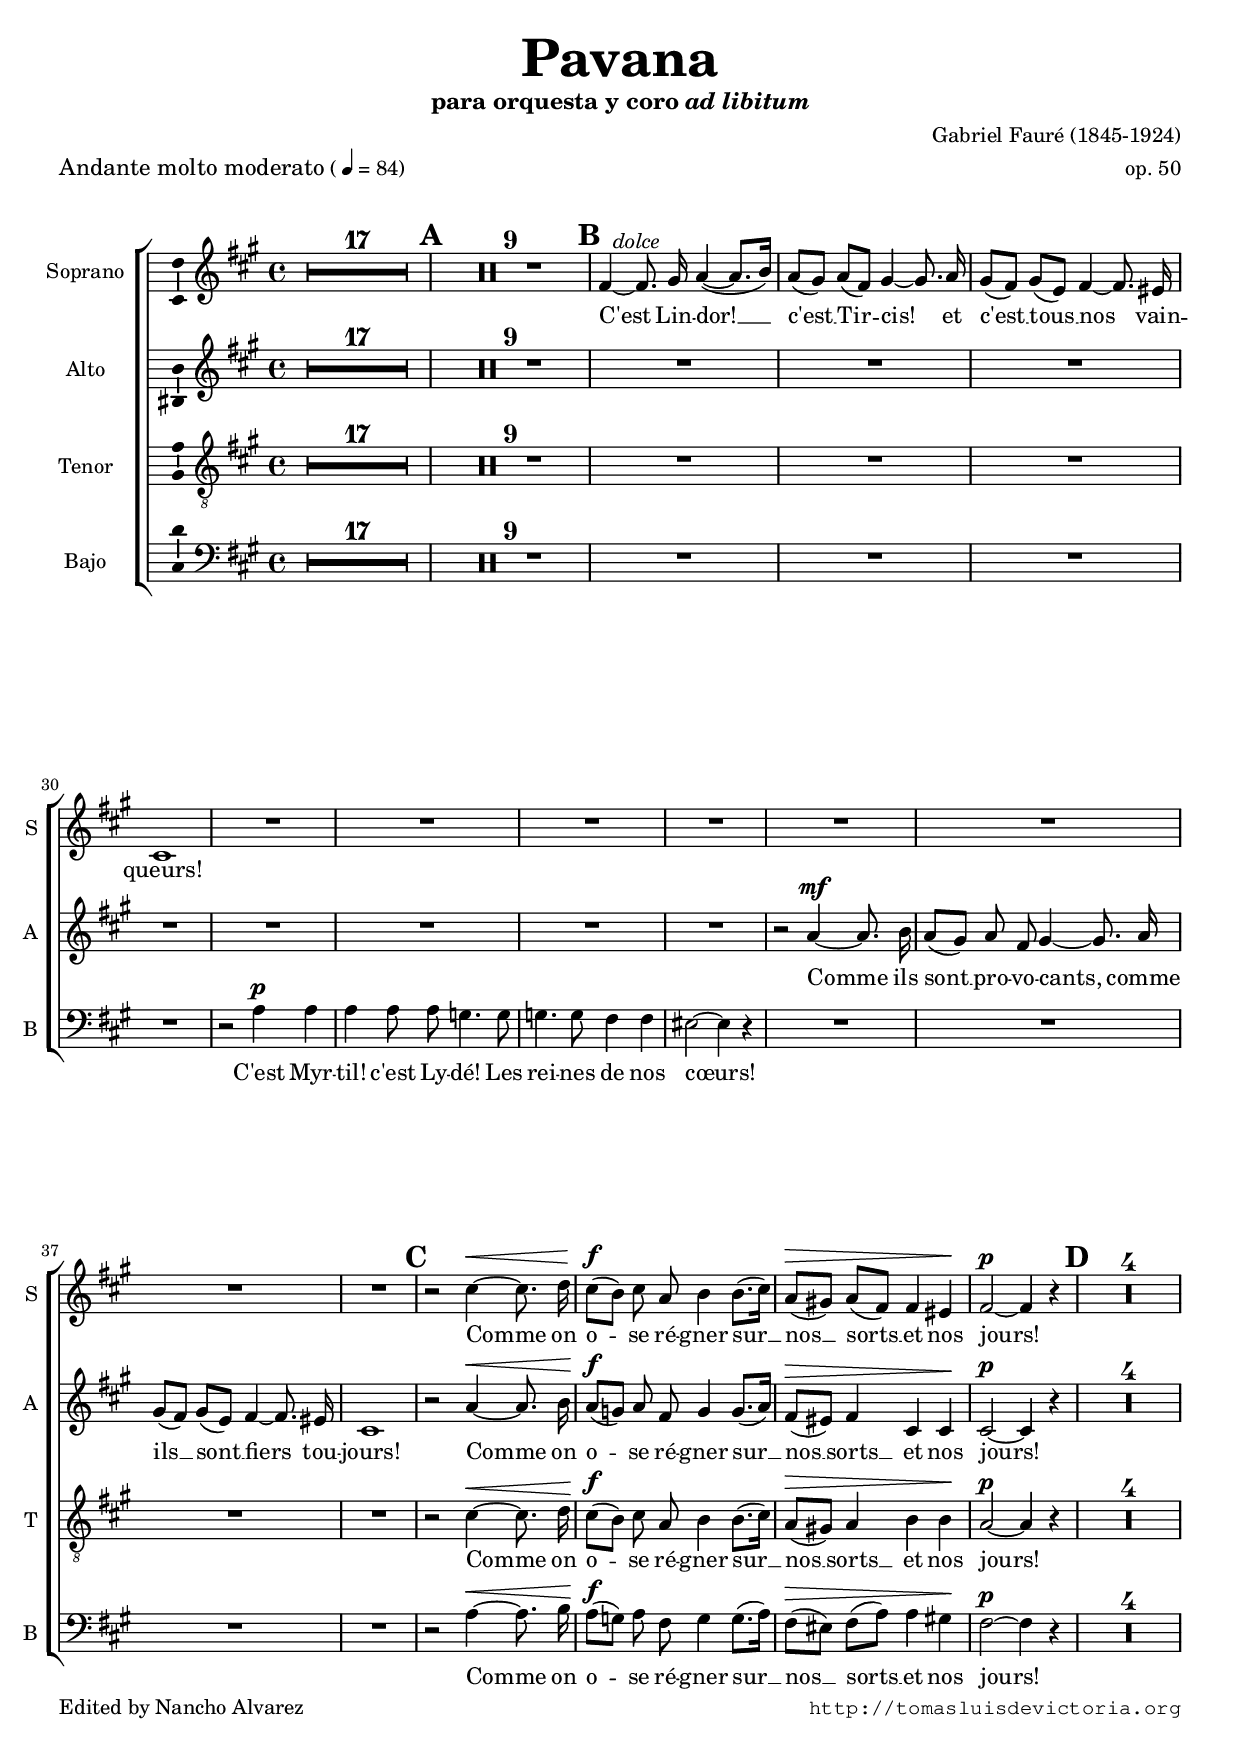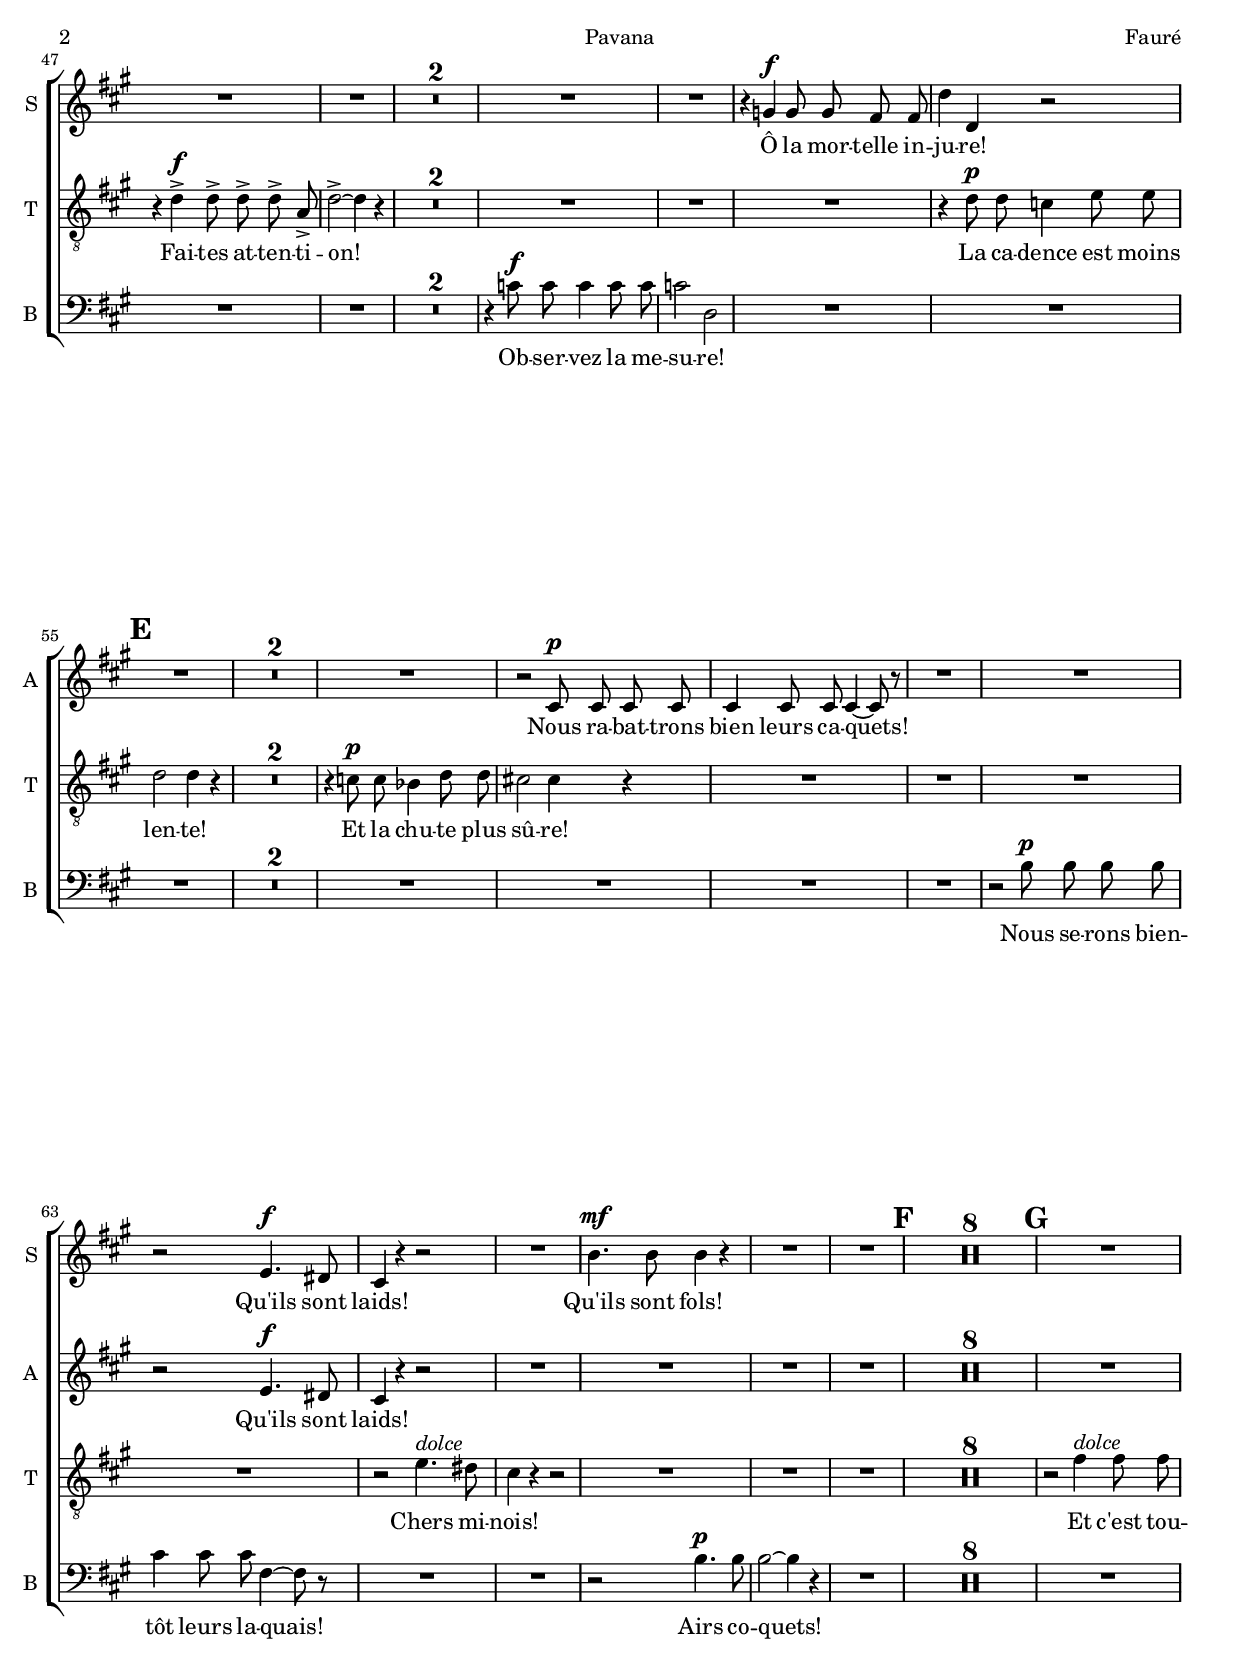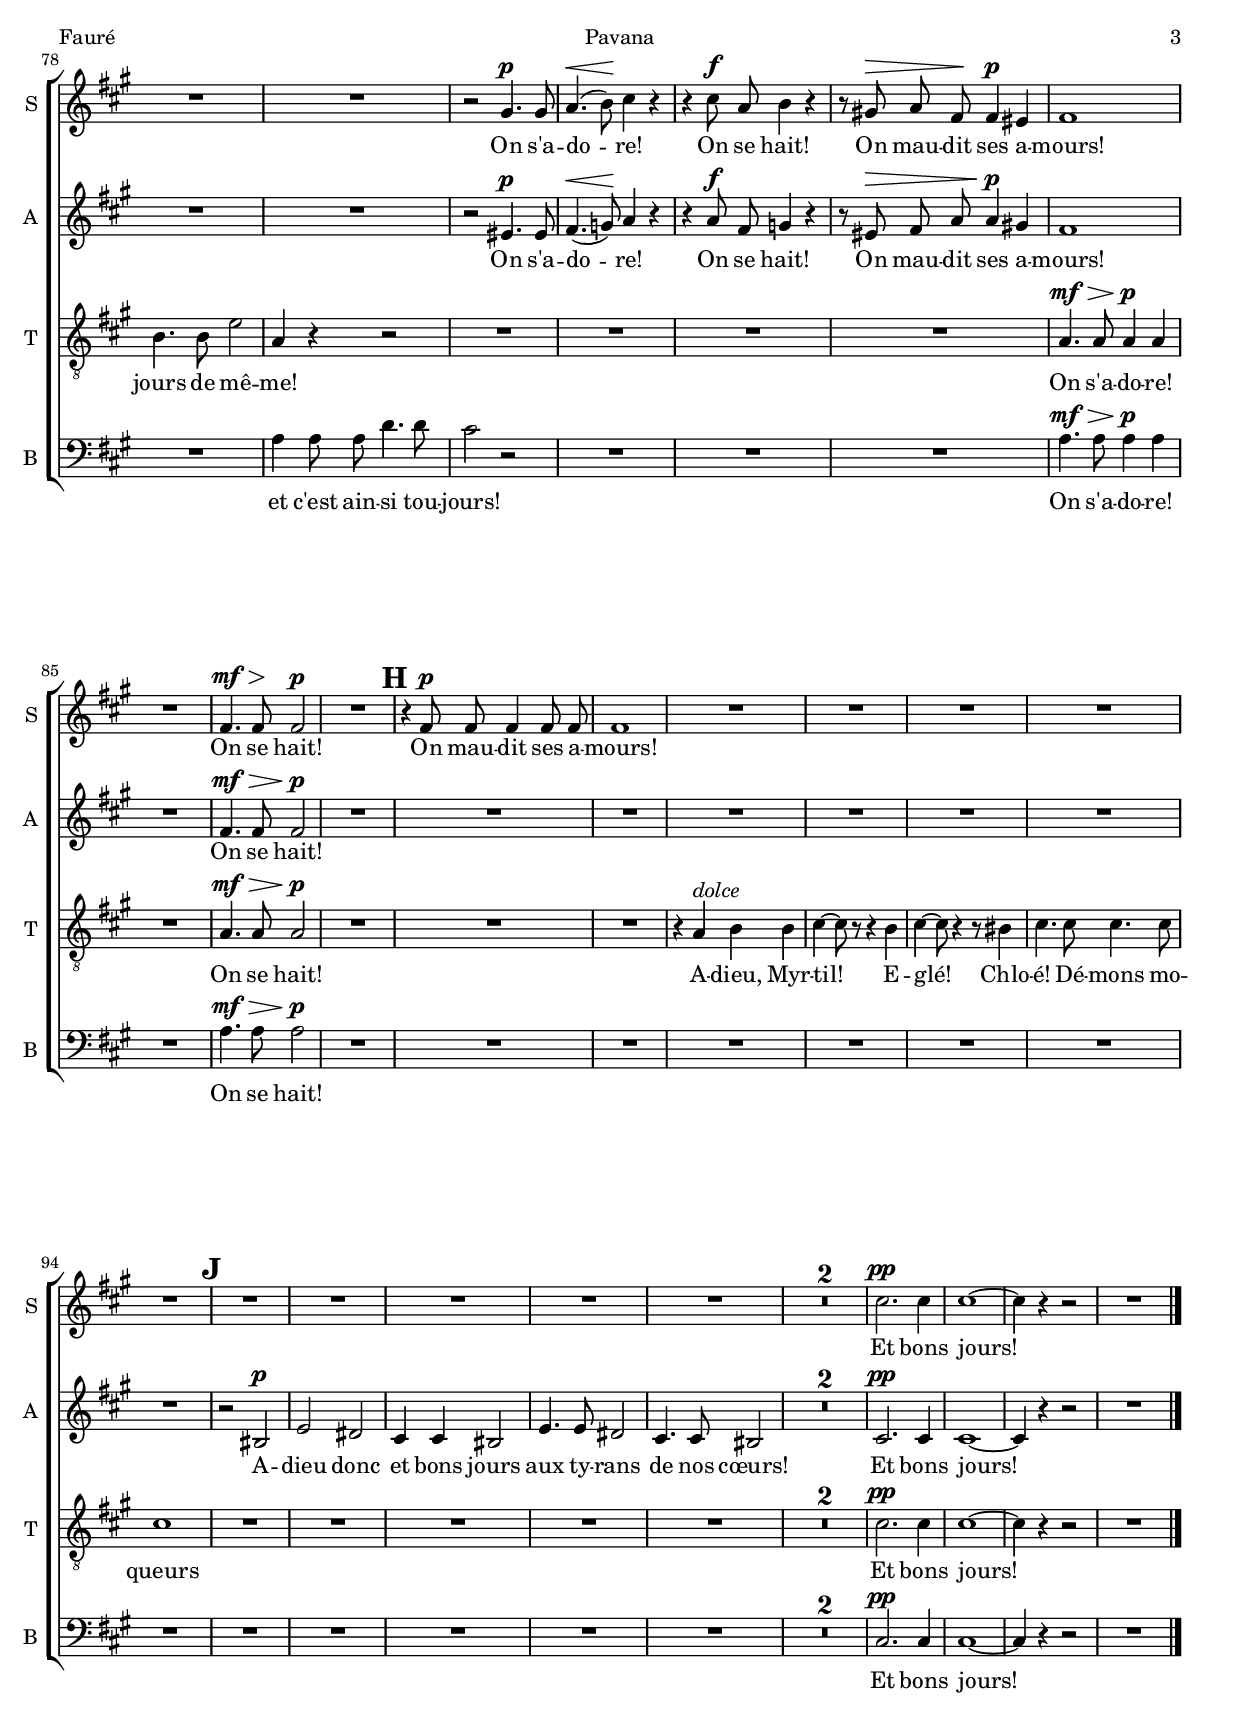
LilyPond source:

\version "2.11.45"

#(set-default-paper-size "a4")
#(set-global-staff-size 18)
#(ly:set-option 'point-and-click #f)

ss=\once \set suggestAccidentals = ##t
italicas=\override LyricText #'font-shape = #'italic
rectas=\override LyricText #'font-shape = #'upright


\header {
	title=\markup{\bigger \bigger \bigger \bigger "Pavana" }
	subtitle=\markup{"para orquesta y coro" \italic "ad libitum"}
	composer="Gabriel Fauré (1845-1924)"
	opus="op. 50"
	piece=\markup{\bigger "Andante molto moderato" ( \smaller \smaller \general-align #Y #DOWN \note #"4" #1  "= 84)"}
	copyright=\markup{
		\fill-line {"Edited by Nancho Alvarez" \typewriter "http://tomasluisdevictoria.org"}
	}
%	tagline=""
}

global={\key fis \minor \time 4/4 \skip 1*17
		\mark \markup{\bigger \bold A}
		\skip 1*9
		\mark \markup{\bigger \bold B}
		\skip 1*12
		\mark \markup{\bigger \bold C}
		\skip 1*4
		\mark \markup{\bigger \bold D}
		\skip 1*12
		\mark \markup{\bigger \bold E}
		\skip 1*14
		\mark \markup{\bigger \bold F}
		\skip 1*8
		\mark \markup{\bigger \bold G}
		\skip 1*11
		\mark \markup{\bigger \bold H}
		\skip 1*7
		\mark \markup{\bigger \bold J}
		\skip 1*11
		\bar "|." }


cantus=\relative c'{
	\dynamicUp
	R1*17
	R1*9
	\once \override TextScript #'X-offset = #1.5
	fis4^\markup{\italic dolce} ~ fis8. gis16 a4( ~ a8.[ b16])
	a8[( gis]) a[( fis]) gis4 ~ gis8. a16
	gis8([ fis]) gis[( e]) fis4 ~ fis8. eis16
	cis1
	R1*8
	r2 cis'4\< ~ cis8. d16
	cis8[(^\f b]) cis a b4 b8.[( cis16])
	a8[(\> gis!]) a[( fis]) fis4 eis\!
	fis2^\p ~ fis4 r4
	R1*10
	r4 g^\f g8 g fis fis
	d'4 d, r2
	R1*8
	r2 e4.^\f dis8
	cis4 r r2
	R1
	b'4.^\mf b8 b4 r
	R1*2
	R1*8
	R1*3
	r2 gis4.^\p gis8
	a4.(\< b8)\! cis4 r
	r4 cis8^\f a b4 r
	r8 gis!\> a fis\! fis4^\p eis
	fis1
	R1
	fis4.^\mf\> fis8\! fis2^\p
	R1
	r4 fis8^\p fis fis4 fis8 fis
	fis1
	R1*5
	R1*7
	cis'2.^\pp cis4
	cis1 ~
	cis4 r4 r2
	R1
}

altus=\relative c''{
	\dynamicUp
	R1*17
	R1*9
	R1*8
	r2 a4^\mf ~ a8. b16
	a8[( gis]) a fis gis4 ~ gis8. a16
	gis8[( fis)] gis[( e]) fis4 ~ fis8. eis16
	cis1
	r2 a'4\< ~ a8. b16\!
	a8^\f[( g]) a fis g4 g8.([ a16])
	fis8[(\> eis]) fis4 cis cis\!
	cis2^\p ~ cis4 r4
	R1*12
	R1*4
	r2 cis8^\p cis cis cis
	cis4 cis8 cis cis4 ~ cis8 r8
	R1*2
	r2 e4.^\f dis8
	cis4 r4 r2
	R1*4
	R1*8
	R1*3
	r2 eis4.^\p eis8
	fis4.\<( g8)\! a4 r4
	r4 a8^\f fis g4 r4
	r8 eis\> fis a a4^\p gis!4
	fis1
	R1
	fis4.^\mf\> fis8 fis2^\p
	R1
	R1*7
	r2 bis,2^\p
	e dis
	cis4 cis bis2
	e4. e8 dis2
	cis4. cis8 bis2
	R1*2
	cis2.^\pp cis4 
	cis1 ~
	cis4 r r2
	R1
}

tenor=\relative c'{
	\dynamicUp
	R1*17
	R1*9
	R1*12
	r2 cis4\< ~ cis8. d16\!
	cis8[(^\f b]) cis a b4 b8.([ cis16])
	a8[(\> gis!]) a4 b b\!
	a2^\p ~ a4 r
	R1*4
	r4 d->^\f d8-> d-> d-> a->
	d2-> ~ d4 r
	R1*5
	r4 d8^\p d c4 e8 e
	d2 d4 r
	R1*2
	r4 c8^\p c bes4 d8 d
	cis!2 cis4 r
	R1*4
	r2 e4.^\markup{\italic dolce} dis8
	cis4 r4 r2
	R1*3
	R1*8
	r2 fis4^\markup{\italic dolce} fis8 fis
	b,4. b8 e2
	a,4 r r2
	R1*4
	a4.^\mf\> a8 a4^\p a
	R1
	a4.^\mf\> a8 a2^\p
	R1
	R1*2
	r4 a4^\markup{\italic dolce} b b
	cis4 ~ cis8 r8 r4 b
	cis4 ~ cis8 r4 r8 bis4
	cis4. cis8 cis4. cis8
	cis1
	R1*7
	cis2.^\pp cis4
	cis1 ~ cis4 r4 r2
	R1
}

bassus=\relative c'{
	\dynamicUp
	R1*17
	R1*9
	R1*4
	r2 a4^\p a
	a4 a8 a g4. g8
	g4. g8 fis4 fis
	eis2 ~ eis4 r
	R1*4
	r2 a4\< ~ a8. b16\!
	a8^\f[( g]) a8 fis g4 g8.[( a16])
	fis8[(\> eis]) fis[( a]) a4 gis!\!
	fis2^\p ~ fis4 r
	R1*8
	r4 c'8^\f c c4 c8 c
	c2 d,2
	R1*9
	r2 b'8^\p b b b
	cis4 cis8 cis fis,4 ~ fis8 r8
	R1*2
	r2 b4.^\p b8
	b2 ~ b4 r
	R1*9
	R1*2
	a4 a8 a d4. d8
	cis2 r
	R1*3
	a4.^\mf\> a8 a4^\p a
	R1
	a4.^\mf\> a8 a2^\p
	R1
	R1*7
	R1*7
	cis,2.^\pp cis4
	cis1 ~ 
	cis4 r r2
	R1
}


textocantus=\lyricmode{
C'est Lin -- dor! __ 
c'est __ Tir -- cis! 
et c'est __ tous __ nos vain -- queurs!
Comme on o -- se ré -- gner sur __ nos __ sorts __ et nos jours!
Ô la mor -- telle in -- ju -- re!
Qu'ils sont laids!
Qu'ils sont fols!
On s'a -- do -- re!
On se hait! On mau -- dit ses a -- mours!
On se hait! On mau -- dit ses a -- mours! 
Et bons jours!
}

textoaltus=\lyricmode{
Comme ils sont __ pro -- vo -- cants, comme ils __ sont __ fiers tou -- jours!
Comme on o -- se ré -- gner sur __ nos __ sorts __ et nos jours!
Nous ra -- bat -- trons bien leurs ca -- quets!
Qu'ils sont laids!
On s'a -- do -- re!
On se hait! On mau -- dit ses a -- mours!
On se hait! 
A -- dieu donc et bons jours aux ty -- rans de nos cœurs!
Et bons jours!
}

textotenor=\lyricmode{
Comme on o -- se ré -- gner sur __ nos __ sorts __ et nos jours!
Fai -- tes at -- ten -- ti -- on!
La ca -- dence est moins len -- te!
Et la chu -- te plus sû -- re!
Chers mi -- nois! 
Et c'est tou -- jours de mê -- me!
On s'a -- do -- re!
On se hait!  
A -- dieu, Myr -- til!
E -- glé!
Chlo -- é!
Dé -- mons mo -- queurs 
Et bons jours!
}

textobassus=\lyricmode{
C'est Myr -- til! c'est Ly -- dé!
Les rei -- nes de nos cœurs!
Comme on o -- se ré -- gner sur __ nos __ sorts __ et nos jours!
Ob -- ser -- vez la me -- su -- re! 
Nous se -- rons bien -- tôt leurs la -- quais!
Airs co -- quets!
et c'est ain -- si tou -- jours!
On s'a -- do -- re!
On se hait!
Et bons jours!
}



\score {
\new ChoirStaff<<

	\new Staff <<\global
	\new Voice="v1" {
		\set Staff.instrumentName="Soprano " 
		\set Staff.shortInstrumentName="S "
		\clef "treble"
		\cantus }
	\new Lyrics \lyricsto "v1" {\textocantus }
	>>

	
	\new Staff << \global
	\new Voice="v2" {
		\set Staff.instrumentName="Alto "
		\set Staff.shortInstrumentName="A "
		\clef "treble" 
		\altus}
	\new Lyrics \lyricsto "v2" {\textoaltus }
	>>

	
	\new Staff <<\global
	\new Voice="v3" {
		\set Staff.instrumentName="Tenor "
		\set Staff.shortInstrumentName="T "
		\clef "G_8"
		\tenor }
	\new Lyrics \lyricsto "v3" {\textotenor }
	>>
	

	\new Staff <<\global
	\new Voice="v4" {
		\set Staff.instrumentName="Bajo "
		\set Staff.shortInstrumentName="B "
		\clef "bass" 
		\bassus }
	\new Lyrics \lyricsto "v4" {\textobassus}
	>>
	
>>

\layout{ 
	\context {\Lyrics \override VerticalAxisGroup #'minimum-Y-extent = #'(-0.5 . 0) }
	\context {\Score 
		\override BarNumber #'padding = #2 
		skipBars = ##t
	}
	\context {\Lyrics 
		%\override LyricText #'font-size = #2 
		\override LyricHyphen #'minimum-distance = #0.33
	}
	%\context {\Voice melismaBusyProperties = #'() }
	\context { \RemoveEmptyStaffContext }
	\context {\Staff 
		\consists Ambitus_engraver 
		autoBeaming = ##f
	}
}

%\midi {}

}


\paper{
	evenHeaderMarkup=\markup  \fill-line { \fromproperty #'page:page-number-string "Pavana" "Fauré" }
	oddHeaderMarkup= \markup  \fill-line { \on-the-fly #not-first-page "Fauré" \on-the-fly #not-first-page "Pavana" \on-the-fly #not-first-page \fromproperty #'page:page-number-string }
	%system-count=8
	line-width=19.0\cm
	between-system-padding = 0
	ragged-last-bottom = ##f
	foot-separation = 7\mm
	head-separation = 1\mm
}
